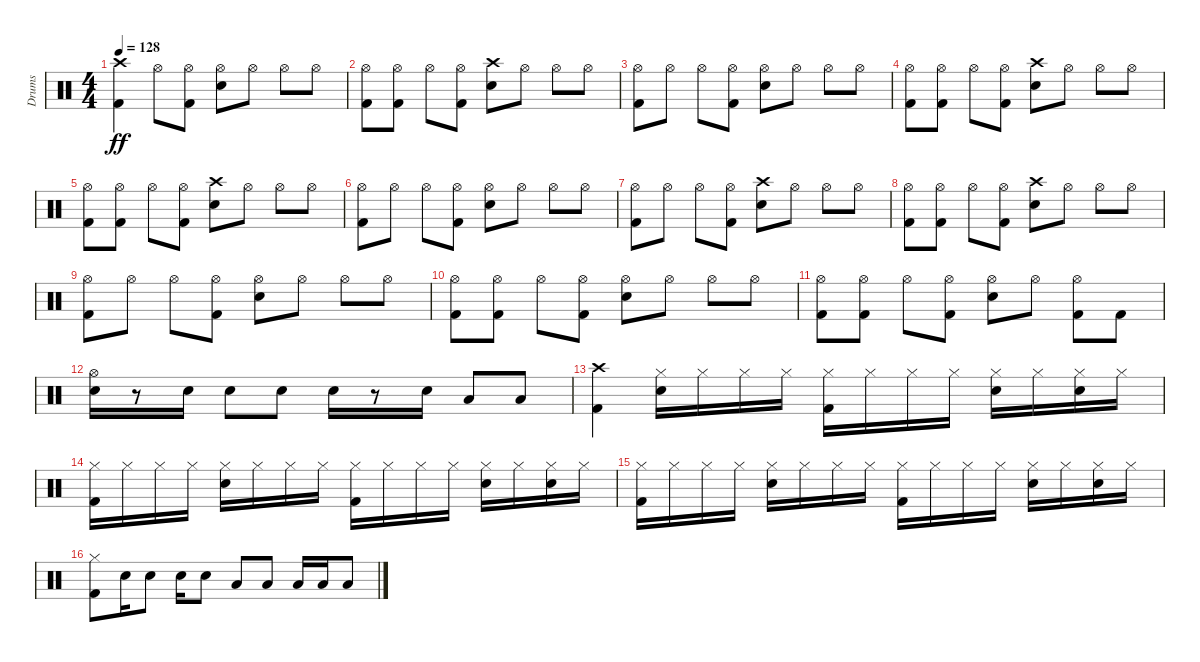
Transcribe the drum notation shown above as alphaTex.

\track ("Drums" "Drums") {instrument percussion}
\staff {score}
\articulation defaults
\ts (4 4)
\tempo 128
\clef neutral
\ks c
("Crash high (hit)" "Kick (hit) 2").4{dy ff} "Hi-Hat (open)".8 ("Kick (hit) 2" "Hi-Hat (open)").8 ("Snare (hit) 2" "Hi-Hat (open)").8 "Hi-Hat (open)".8 "Hi-Hat (open)".8 "Hi-Hat (open)".8 |
("Kick (hit) 2" "Hi-Hat (open)").8 ("Kick (hit) 2" "Hi-Hat (open)").8 "Hi-Hat (open)".8 ("Kick (hit) 2" "Hi-Hat (open)").8 ("Crash high (hit)" "Snare (hit) 2").8 "Hi-Hat (open)".8 "Hi-Hat (open)".8 "Hi-Hat (open)".8 |
("Kick (hit) 2" "Hi-Hat (open)").8 "Hi-Hat (open)".8 "Hi-Hat (open)".8 ("Kick (hit) 2" "Hi-Hat (open)").8 ("Snare (hit) 2" "Hi-Hat (open)").8 "Hi-Hat (open)".8 "Hi-Hat (open)".8 "Hi-Hat (open)".8 |
("Kick (hit) 2" "Hi-Hat (open)").8 ("Kick (hit) 2" "Hi-Hat (open)").8 "Hi-Hat (open)".8 ("Kick (hit) 2" "Hi-Hat (open)").8 ("Crash high (hit)" "Snare (hit) 2").8 "Hi-Hat (open)".8 "Hi-Hat (open)".8 "Hi-Hat (open)".8 |
("Kick (hit) 2" "Hi-Hat (open)").8 ("Kick (hit) 2" "Hi-Hat (open)").8 "Hi-Hat (open)".8 ("Kick (hit) 2" "Hi-Hat (open)").8 ("Snare (hit) 2" "Crash high (hit)").8 "Hi-Hat (open)".8 "Hi-Hat (open)".8 "Hi-Hat (open)".8 |
("Kick (hit) 2" "Hi-Hat (open)").8 "Hi-Hat (open)".8 "Hi-Hat (open)".8 ("Kick (hit) 2" "Hi-Hat (open)").8 ("Snare (hit) 2" "Hi-Hat (open)").8 "Hi-Hat (open)".8 "Hi-Hat (open)".8 "Hi-Hat (open)".8 |
("Kick (hit) 2" "Hi-Hat (open)").8 "Hi-Hat (open)".8 "Hi-Hat (open)".8 ("Kick (hit) 2" "Hi-Hat (open)").8 ("Snare (hit) 2" "Crash high (hit)").8 "Hi-Hat (open)".8 "Hi-Hat (open)".8 "Hi-Hat (open)".8 |
("Kick (hit) 2" "Hi-Hat (open)").8 ("Kick (hit) 2" "Hi-Hat (open)").8 "Hi-Hat (open)".8 ("Kick (hit) 2" "Hi-Hat (open)").8 ("Crash high (hit)" "Snare (hit) 2").8 "Hi-Hat (open)".8 "Hi-Hat (open)".8 "Hi-Hat (open)".8 |
("Kick (hit) 2" "Hi-Hat (open)").8 "Hi-Hat (open)".8 "Hi-Hat (open)".8 ("Kick (hit) 2" "Hi-Hat (open)").8 ("Snare (hit) 2" "Hi-Hat (open)").8 "Hi-Hat (open)".8 "Hi-Hat (open)".8 "Hi-Hat (open)".8 |
("Kick (hit) 2" "Hi-Hat (open)").8 ("Kick (hit) 2" "Hi-Hat (open)").8 "Hi-Hat (open)".8 ("Kick (hit) 2" "Hi-Hat (open)").8 ("Snare (hit) 2" "Hi-Hat (open)").8 "Hi-Hat (open)".8 "Hi-Hat (open)".8 "Hi-Hat (open)".8 |
("Kick (hit) 2" "Hi-Hat (open)").8 ("Kick (hit) 2" "Hi-Hat (open)").8 "Hi-Hat (open)".8 ("Kick (hit) 2" "Hi-Hat (open)").8 ("Snare (hit) 2" "Hi-Hat (open)").8 "Hi-Hat (open)".8 ("Kick (hit) 2" "Hi-Hat (open)").8 "Kick (hit) 2".8 |
("Snare (hit) 2" "Hi-Hat (open)").16 r.8 "Snare (hit) 2".16 "Snare (hit) 2".8 "Snare (hit) 2".8 "Snare (hit) 2".16 r.8 "Snare (hit) 2".16 "Low Floor Tom (hit)".8 "Low Floor Tom (hit)".8 |
("Kick (hit) 2" "Crash high (hit)").4 ("Snare (hit) 2" "Hi-Hat (closed)").16 "Hi-Hat (closed)".16 "Hi-Hat (closed)".16 "Hi-Hat (closed)".16 ("Kick (hit) 2" "Hi-Hat (closed)").16 "Hi-Hat (closed)".16 "Hi-Hat (closed)".16 "Hi-Hat (closed)".16 ("Snare (hit) 2" "Hi-Hat (closed)").16 "Hi-Hat (closed)".16 ("Snare (hit) 2" "Hi-Hat (closed)").16 "Hi-Hat (closed)".16 |
("Kick (hit) 2" "Hi-Hat (closed)").16 "Hi-Hat (closed)".16 "Hi-Hat (closed)".16 "Hi-Hat (closed)".16 ("Snare (hit) 2" "Hi-Hat (closed)").16 "Hi-Hat (closed)".16 "Hi-Hat (closed)".16 "Hi-Hat (closed)".16 ("Kick (hit) 2" "Hi-Hat (closed)").16 "Hi-Hat (closed)".16 "Hi-Hat (closed)".16 "Hi-Hat (closed)".16 ("Snare (hit) 2" "Hi-Hat (closed)").16 "Hi-Hat (closed)".16 ("Snare (hit) 2" "Hi-Hat (closed)").16 "Hi-Hat (closed)".16 |
("Kick (hit) 2" "Hi-Hat (closed)").16 "Hi-Hat (closed)".16 "Hi-Hat (closed)".16 "Hi-Hat (closed)".16 ("Snare (hit) 2" "Hi-Hat (closed)").16 "Hi-Hat (closed)".16 "Hi-Hat (closed)".16 "Hi-Hat (closed)".16 ("Kick (hit) 2" "Hi-Hat (closed)").16 "Hi-Hat (closed)".16 "Hi-Hat (closed)".16 "Hi-Hat (closed)".16 ("Snare (hit) 2" "Hi-Hat (closed)").16 "Hi-Hat (closed)".16 ("Snare (hit) 2" "Hi-Hat (closed)").16 "Hi-Hat (closed)".16 |
("Kick (hit) 2" "Hi-Hat (closed)").8 "Snare (hit) 2".16 "Snare (hit) 2".8 "Snare (hit) 2".16 "Snare (hit) 2".8 "Low Tom (hit)".8 "Low Tom (hit)".8 "Low Tom (hit)".16 "Low Tom (hit)".16 "Low Tom (hit)".8
